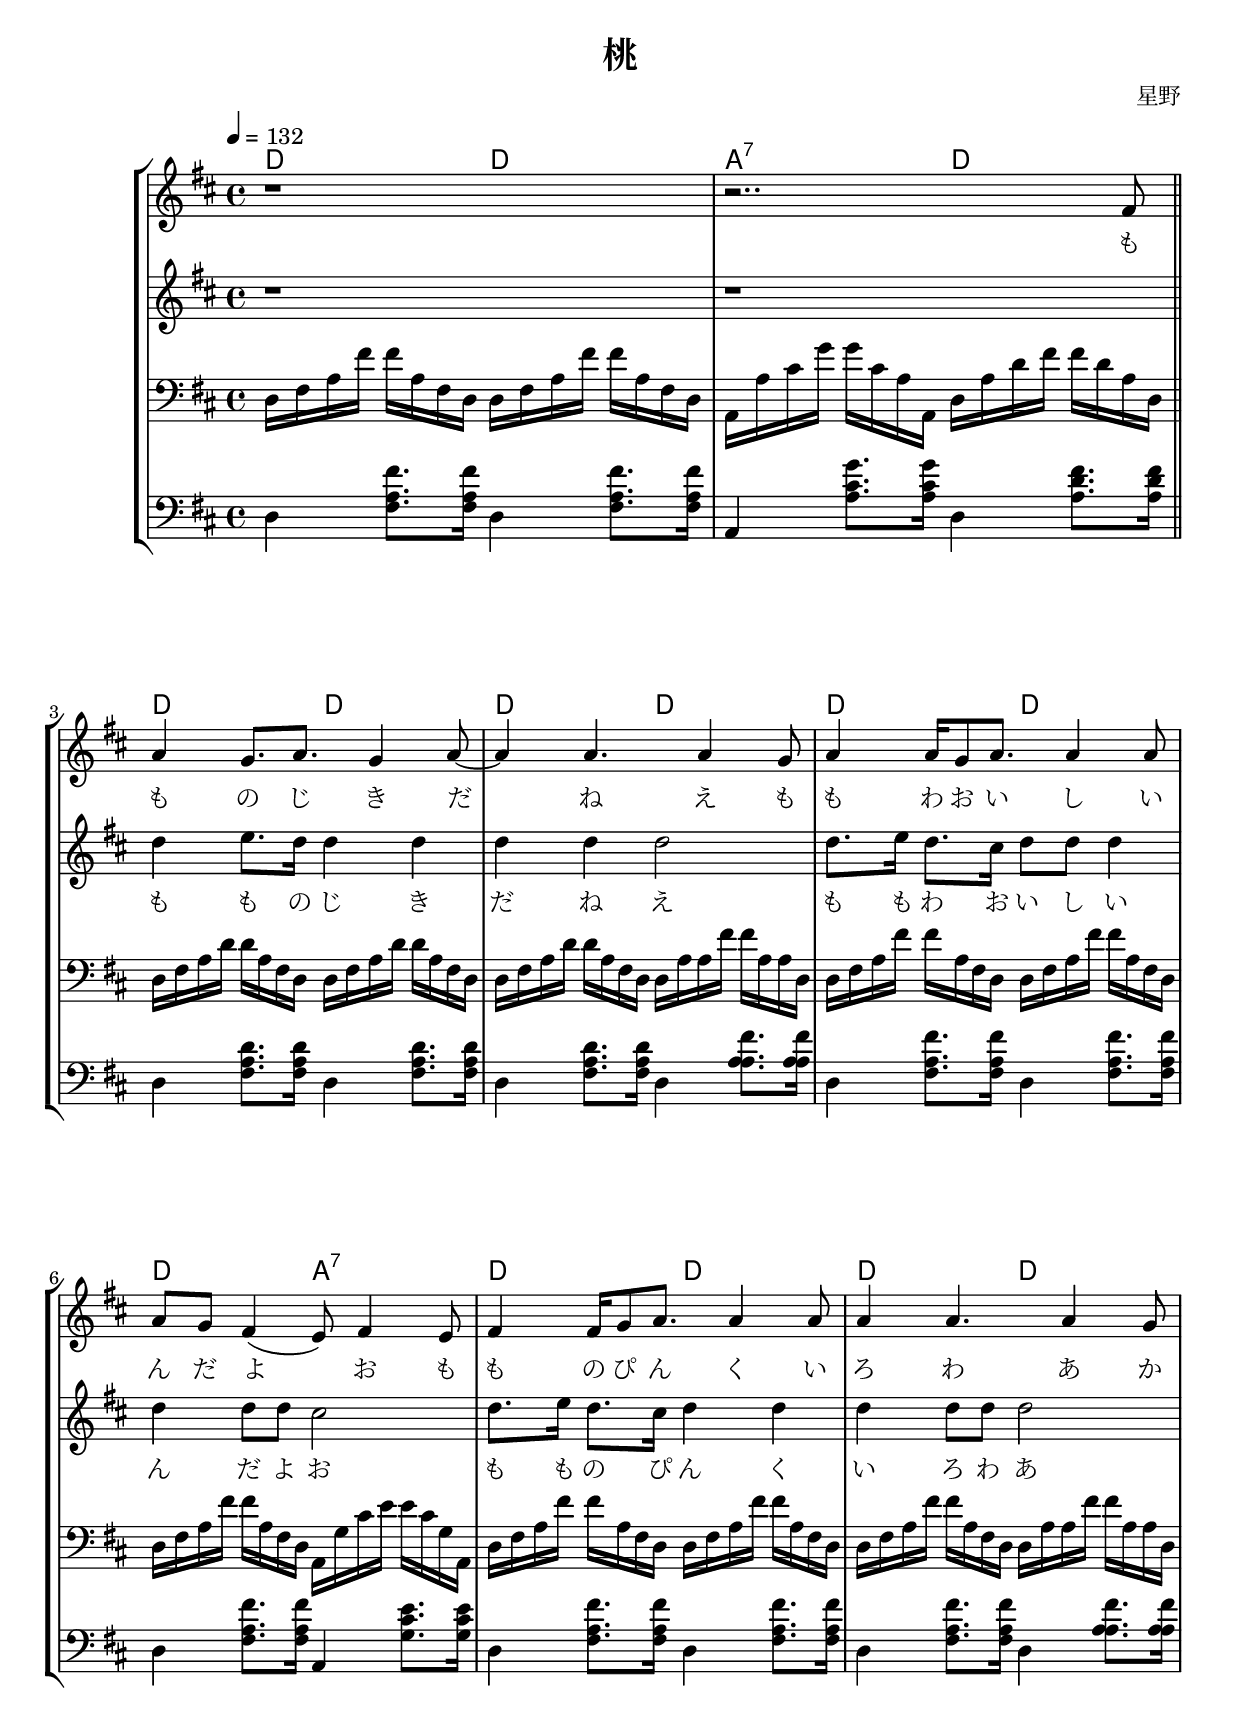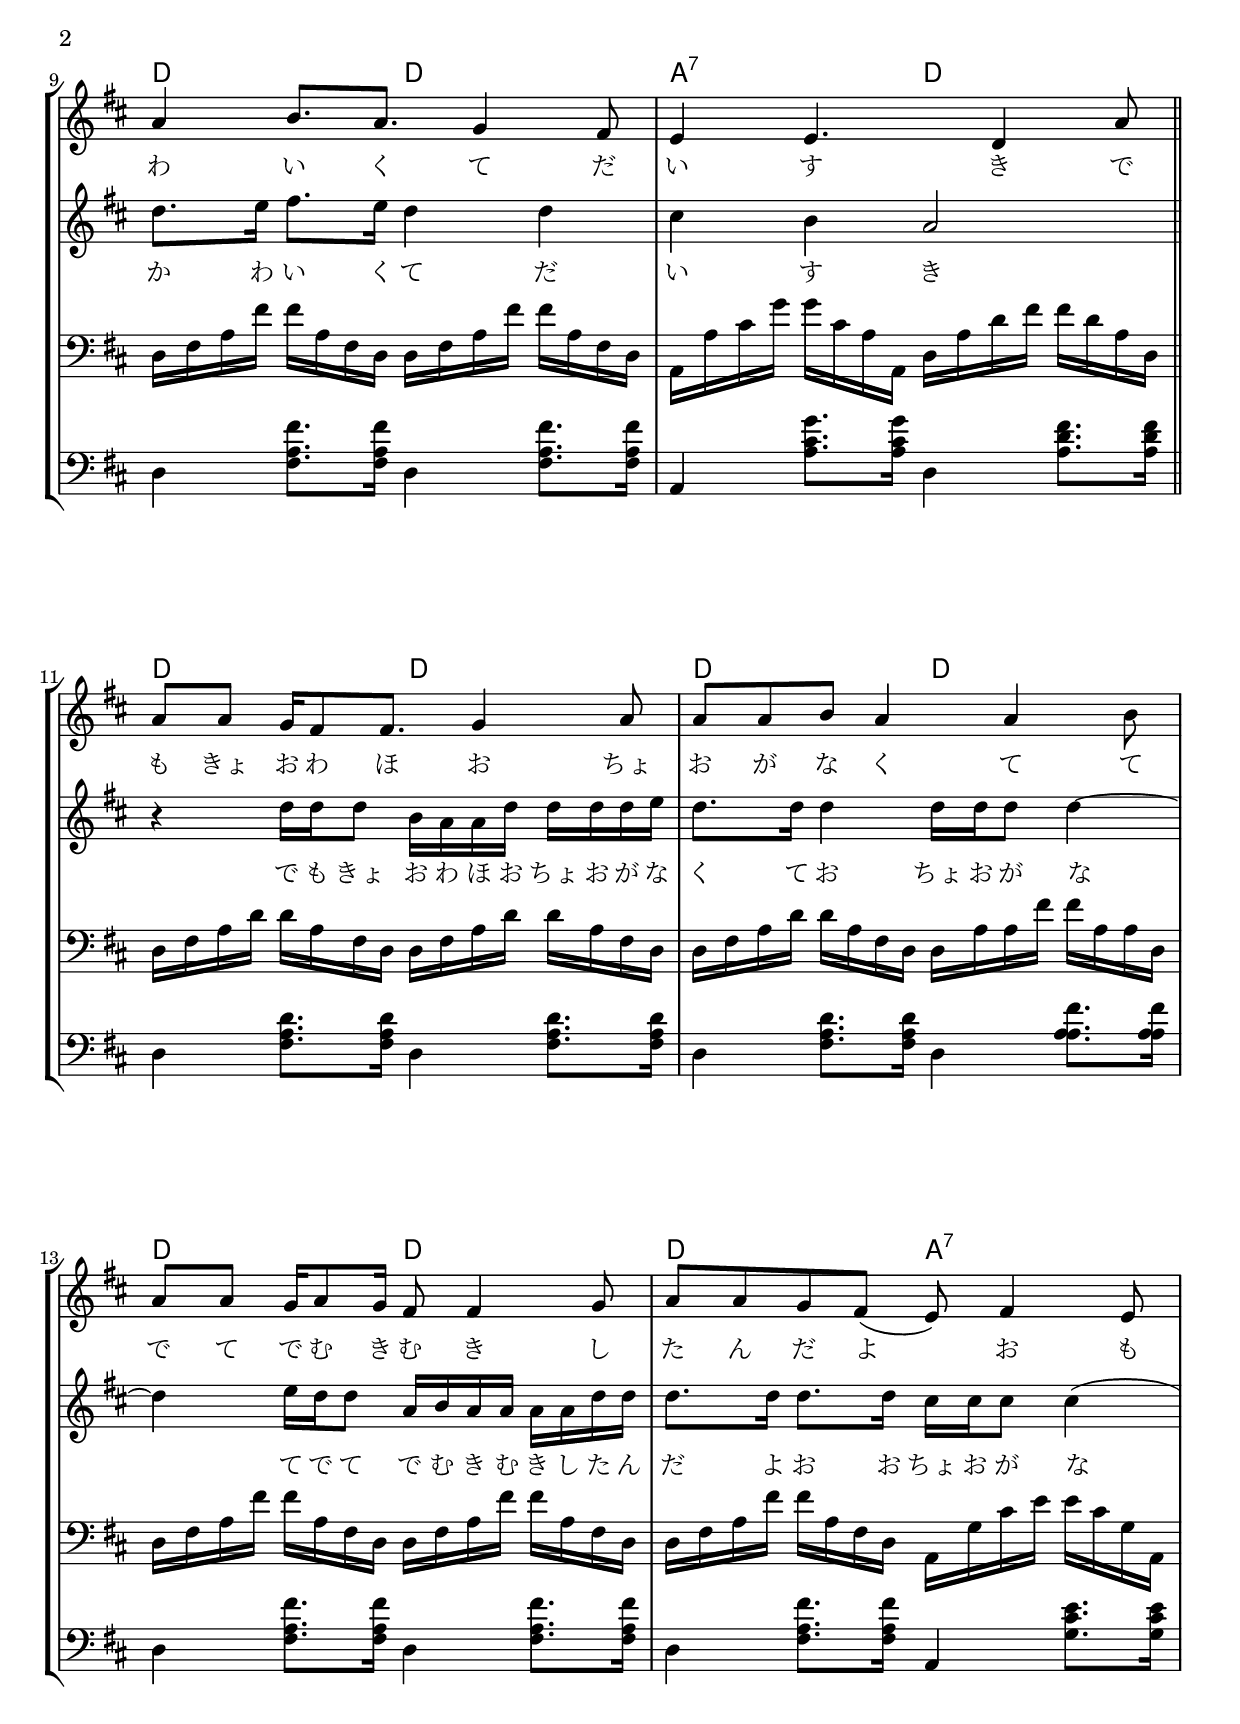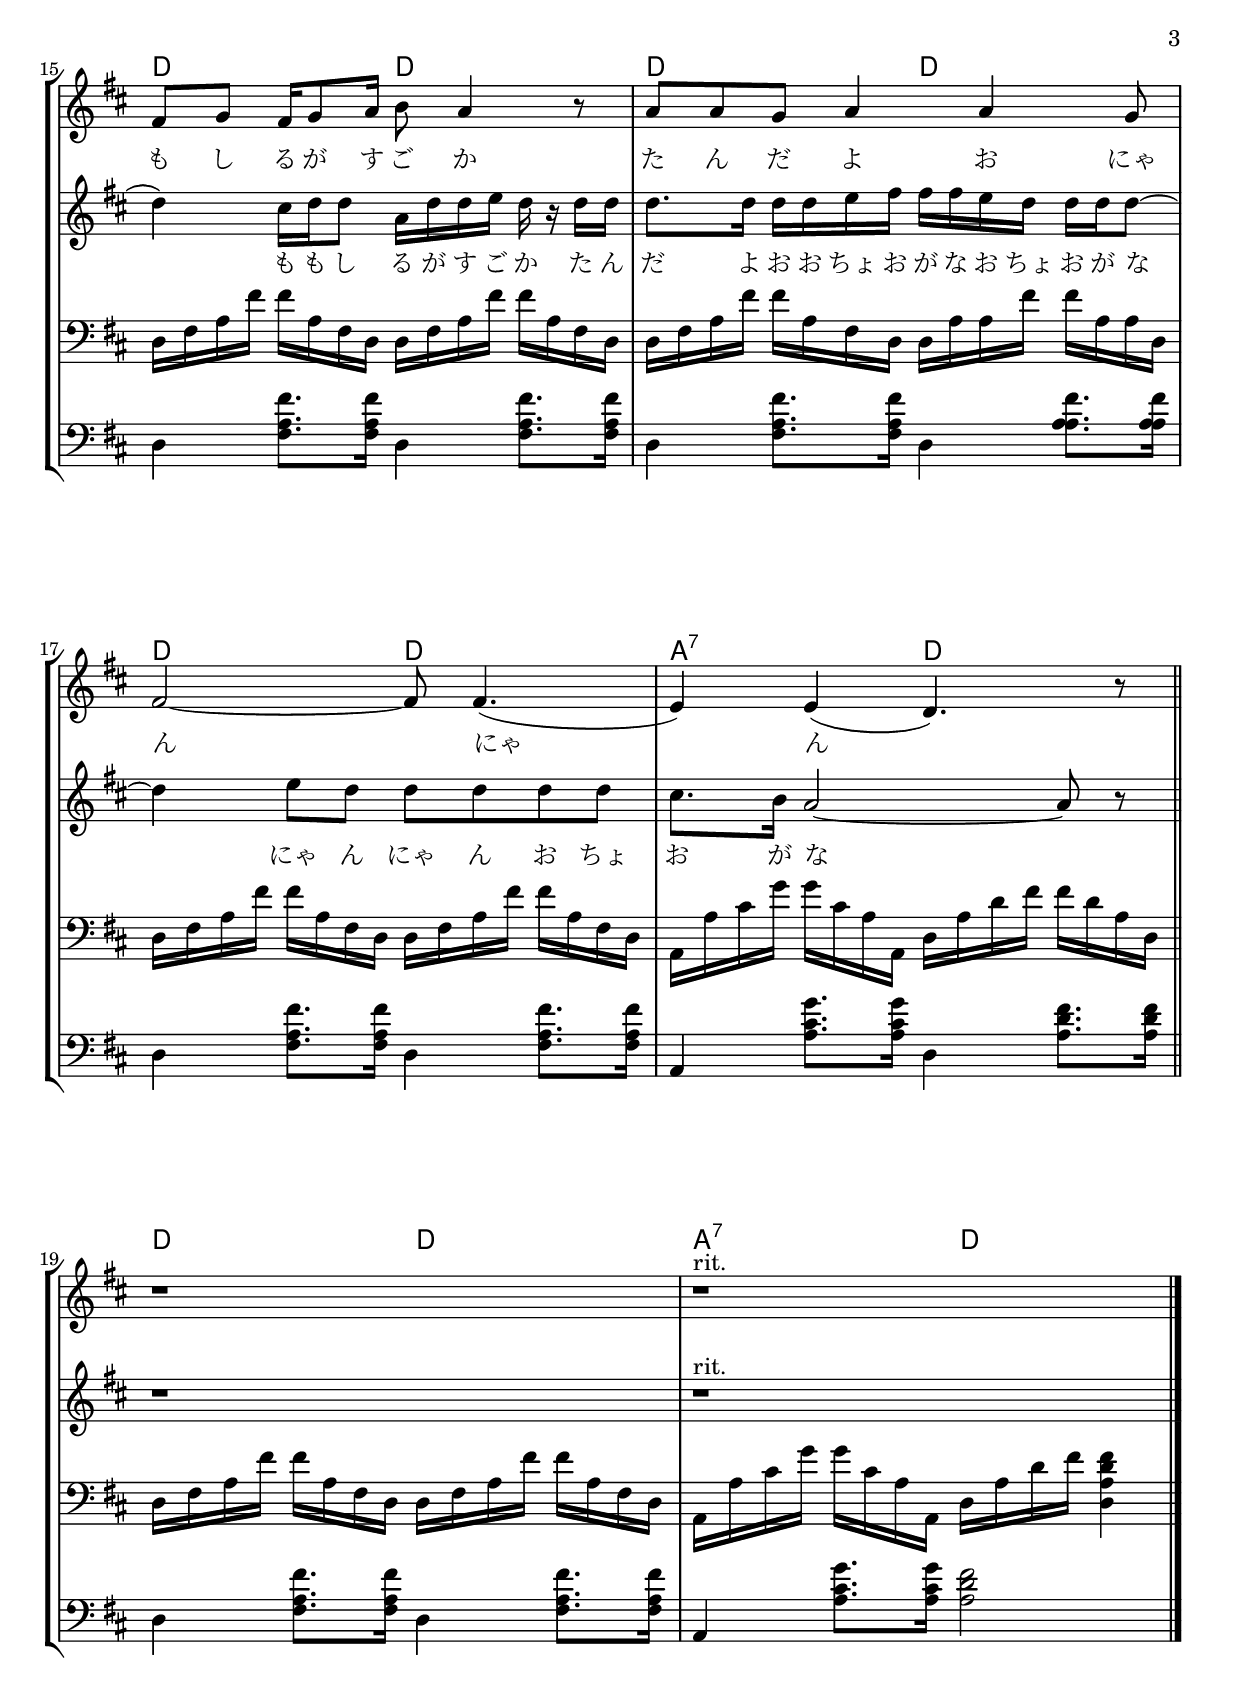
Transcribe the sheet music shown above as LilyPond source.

\version "2.12.1"

\header {
	title = \markup {桃}
	composer = \markup \center-column {星野}
}

harmony = \chordmode {
	d2 d a:7 d 

	d d d d d d d a:7 d d d d d d a:7 d 

	d d d d d d d a:7 d d d d d d a:7 d 

	d d a:7 d 
}

melody = {
	\key d \major
	\tempo 4 = 132
	r1 | r2.. 
	\set Staff.midiInstrument = #"fss0.29"
	fis'8 
	a'4  g'8.  a'8.  g'4  a'8~ 
	a'4  a'4.  a'4  g'8 
	a'4  a'16  g'8  a'8.  a'4  a'8 
	a'8  g'8  fis'4  (e'8)  fis'4  e'8 
	fis'4  fis'16  g'8  a'8.  a'4  a'8 
	a'4  a'4.  a'4  g'8 
	a'4  b'8.  a'8.  g'4  fis'8 
	e'4  e'4.  d'4  	\set Staff.midiInstrument = #"fss0.29"
	a'8 
	a'8  a'8  g'16  fis'8  fis'8.  g'4  a'8 
	a'8  a'8  b'8  a'4  a'4  b'8 
	a'8  a'8  g'16  a'8  g'16  fis'8  fis'4  g'8 
	a'8  a'8  g'8  fis'8  (e'8)  fis'4  e'8 
	fis'8  g'8  fis'16  g'8  a'16  b'8  a'4  r8 
	a'8  a'8  g'8  a'4  a'4  g'8 
	fis'2~fis'8  fis'4. 
	(e'4)  e'4  (d'4.)  	r8 	r1 | r1^"rit." \bar "|."
}

words = \lyricmode {
	
	も  も  の  じ  き  だ  ね  え  も  も  わ  お  い  し  い  ん  だ  よ  お  も  も  の  ぴ  ん  く  い  ろ  わ  あ  か  わ  い  く  て  だ  い  す  き  
	で  も  きょ  お  わ  ほ  お  ちょ  お  が  な  く  て  て  で  て  で  む  き  む  き  し  た  ん  だ  よ  お  も  も  し  る  が  す  ご  か  た  ん  だ  よ  お  にゃ  ん  にゃ  ん  
	
}

secondmelody = {
	\key d \major
	\tempo 4 = 132
	r1 | r1   
	\set Staff.midiInstrument = #"String Ensemble 1"
	 d''4  e''8.  d''16  d''4  d''4 
	d''4  d''4  d''2 
	d''8.  e''16  d''8.  cis''16  d''8  d''8  d''4 
	d''4  d''8  d''8  cis''2 
	d''8.  e''16  d''8.  cis''16  d''4  d''4 
	d''4  d''8  d''8  d''2 
	d''8.  e''16  fis''8.  e''16  d''4  d''4 
	cis''4  b'4  a'2
	\set Staff.midiInstrument = #"Brass Section"
	r4 d''16  d''16  d''8  b'16  a'16  a'16  d''16  d''16  d''16  d''16  e''16 
	d''8.  d''16  d''4  d''16  d''16  d''8  d''4~ 
	d''4  e''16  d''16  d''8  a'16  b'16  a'16  a'16  a'16  a'16  d''16  d''16 
	d''8.  d''16  d''8.  d''16  cis''16  cis''16  cis''8  cis''4 
	(d''4)  cis''16  d''16  d''8  a'16  d''16  d''16  e''16  d''16  r16  d''16  d''16 
	d''8.  d''16  d''16  d''16  e''16  fis''16  fis''16  fis''16  e''16  d''16  d''16  d''16  d''8~ 
	d''4  e''8  d''8  d''8  d''8  d''8  d''8 
	cis''8.  b'16  a'2~a'8  	r8 	r1 | r1^"rit." \bar "|."
}

secondwords = \lyricmode {
	
	も  も  の  じ  き  だ  ね  え  も  も  わ  お  い  し  い  ん  だ  よ  お  も  も  の  ぴ  ん  く  い  ろ  わ  あ  か  わ  い  く  て  だ  い  す  き  
	で  も  きょ  お  わ  ほ  お  ちょ  お  が  な  く  て  お  ちょ  お  が  な  て  で  て  で  む  き  む  き  し  た  ん  だ  よ  お  お  ちょ  お  が  な  も  も  し  る  が  す  ご  か  た  ん  だ  よ  お  お  ちょ  お  が  な  お  ちょ  お  が  な  にゃ  ん  にゃ  ん  お  ちょ  お  が  な  
	
}

tempochange = {
	\tempo 4 = 132
	r1 | r1 \bar "||"
	\tempo 4 = 132
	r1 | r1 | r1 | r1 | r1 | r1 | r1 | r1 \bar "||"
	\tempo 4 = 132
	r1 | r1 | r1 | r1 | r1 | r1 | r1 | r1 \bar "||"
	\tempo 4 = 132
	r1 | \tempo 4 = 99 r2 \tempo 4 = 88 r2 \bar "|."
}

mainacc = {
	\clef bass
	\set Staff.midiInstrument = #"Koto"
	\key d \major
	\tempo 4 = 132
	d16 fis a fis' fis' a fis d
	d16 fis a fis' fis' a fis d
	a,16 a cis' g' g' cis' a a,
	d16 a d' fis' fis' d' a d
	\bar "||"

	\set Staff.midiInstrument = #"Koto"
	d16 fis a d' d' a fis d
	d16 fis a d' d' a fis d
	d16 fis a d' d' a fis d
	d16 a a fis' fis' a a d
	d16 fis a fis' fis' a fis d
	d16 fis a fis' fis' a fis d
	d16 fis a fis' fis' a fis d
	a,16 g cis' e' e' cis' g a,
	d16 fis a fis' fis' a fis d
	d16 fis a fis' fis' a fis d
	d16 fis a fis' fis' a fis d
	d16 a a fis' fis' a a d
	d16 fis a fis' fis' a fis d
	d16 fis a fis' fis' a fis d
	a,16 a cis' g' g' cis' a a,
	d16 a d' fis' fis' d' a d
	\bar "||"

	\set Staff.midiInstrument = #"Koto"
	d16 fis a d' d' a fis d
	d16 fis a d' d' a fis d
	d16 fis a d' d' a fis d
	d16 a a fis' fis' a a d
	d16 fis a fis' fis' a fis d
	d16 fis a fis' fis' a fis d
	d16 fis a fis' fis' a fis d
	a,16 g cis' e' e' cis' g a,
	d16 fis a fis' fis' a fis d
	d16 fis a fis' fis' a fis d
	d16 fis a fis' fis' a fis d
	d16 a a fis' fis' a a d
	d16 fis a fis' fis' a fis d
	d16 fis a fis' fis' a fis d
	a,16 a cis' g' g' cis' a a,
	d16 a d' fis' fis' d' a d
	\bar "||"

	\set Staff.midiInstrument = #"Koto"
	d16 fis a fis' fis' a fis d
	d16 fis a fis' fis' a fis d
	a,16 a cis' g' g' cis' a a,
	d16 a d' fis' <d a d' fis'>4
	\bar "|."
}

subacc = {
	\clef bass
	\set Staff.midiInstrument = #"Lead 1 (square)"
	\key d \major
	\tempo 4 = 132
	d4 <fis a fis'>8. <fis a fis'>16
	d4 <fis a fis'>8. <fis a fis'>16
	a,4 <a cis' g'>8. <a cis' g'>16
	d4 <a d' fis'>8. <a d' fis'>16
	\bar "||"

	\set Staff.midiInstrument = #"Lead 1 (square)"
	d4 <fis a d'>8. <fis a d'>16
	d4 <fis a d'>8. <fis a d'>16
	d4 <fis a d'>8. <fis a d'>16
	d4 <a a fis'>8. <a a fis'>16
	d4 <fis a fis'>8. <fis a fis'>16
	d4 <fis a fis'>8. <fis a fis'>16
	d4 <fis a fis'>8. <fis a fis'>16
	a,4 <g cis' e'>8. <g cis' e'>16
	d4 <fis a fis'>8. <fis a fis'>16
	d4 <fis a fis'>8. <fis a fis'>16
	d4 <fis a fis'>8. <fis a fis'>16
	d4 <a a fis'>8. <a a fis'>16
	d4 <fis a fis'>8. <fis a fis'>16
	d4 <fis a fis'>8. <fis a fis'>16
	a,4 <a cis' g'>8. <a cis' g'>16
	d4 <a d' fis'>8. <a d' fis'>16
	\bar "||"

	\set Staff.midiInstrument = #"Lead 1 (square)"
	d4 <fis a d'>8. <fis a d'>16
	d4 <fis a d'>8. <fis a d'>16
	d4 <fis a d'>8. <fis a d'>16
	d4 <a a fis'>8. <a a fis'>16
	d4 <fis a fis'>8. <fis a fis'>16
	d4 <fis a fis'>8. <fis a fis'>16
	d4 <fis a fis'>8. <fis a fis'>16
	a,4 <g cis' e'>8. <g cis' e'>16
	d4 <fis a fis'>8. <fis a fis'>16
	d4 <fis a fis'>8. <fis a fis'>16
	d4 <fis a fis'>8. <fis a fis'>16
	d4 <a a fis'>8. <a a fis'>16
	d4 <fis a fis'>8. <fis a fis'>16
	d4 <fis a fis'>8. <fis a fis'>16
	a,4 <a cis' g'>8. <a cis' g'>16
	d4 <a d' fis'>8. <a d' fis'>16
	\bar "||"

	\set Staff.midiInstrument = #"Lead 1 (square)"
	d4 <fis a fis'>8. <fis a fis'>16
	d4 <fis a fis'>8. <fis a fis'>16
	a,4 <a cis' g'>8. <a cis' g'>16
	<a d' fis'>2
	\bar "|."
}

percA = {
	\drummode {
	\times 16/12{ r8 hh8. hh8. hh8. hh16 } |\times 16/24{ hh4. hh1 r8 } \bar "||"
	\times 16/12{ r8 hh8. hh8. hh8. hh16 } |\times 16/12{ r8 hh8. hh16 hh4 r16 hh16 } |\times 16/12{ r8 hh8. hh8. hh8. hh16 } |\times 16/12{ hh4. hh8 hh8 hh8 } |\times 16/12{ r8 hh8. hh8. hh8. hh16 } |\times 16/12{ r8 hh8. hh16 hh4 r16 hh16 } |\times 16/12{ r8 hh8. hh8. hh8. hh16 } |\times 16/24{ hh4. hh1 r8 } \bar "||"
	\times 16/12{ r8 hh8. hh8. hh8. hh16 } |\times 16/12{ r8 hh8. hh16 hh4 r16 hh16 } |\times 16/12{ r8 hh8. hh8. hh8. hh16 } |\times 16/12{ hh4. hh8 hh8 hh8 } |\times 16/12{ r8 hh8. hh8. hh8. hh16 } |\times 16/12{ r8 hh8. hh16 hh4 r16 hh16 } |\times 16/12{ r8 hh8. hh8. hh8. hh16 } |\times 16/24{ hh4. hh1 r8 } \bar "||"
	\times 16/12{ r8 hh8. hh8. hh8. hh16 } |\times 16/24{ hh4. hh1 r8 } \bar "|."
	}
}

percB = {
	\drummode {
	\times 16/12{ r2. } |\times 16/24{ r8 sn8 sn4 sn16 sn16 sn4 sn2 r8 } \bar "||"
	\times 16/12{ r2. } |\times 16/12{ r4. sn8. sn16 sn8 } |\times 16/12{ r2. } |\times 16/12{ r4 r16 sn16 sn8 sn8 sn8 } |\times 16/12{ r2. } |\times 16/12{ r4. sn8. sn16 sn8 } |\times 16/12{ r2. } |\times 16/24{ r8 sn8 sn4 sn16 sn16 sn4 sn2 r8 } \bar "||"
	\times 16/12{ r2. } |\times 16/12{ r4. sn8. sn16 sn8 } |\times 16/12{ r2. } |\times 16/12{ r4 r16 sn16 sn8 sn8 sn8 } |\times 16/12{ r2. } |\times 16/12{ r4. sn8. sn16 sn8 } |\times 16/12{ r2. } |\times 16/24{ r8 sn8 sn4 sn16 sn16 sn4 sn2 r8 } \bar "||"
	\times 16/12{ r2. } |\times 16/24{ r8 sn8 sn4 sn16 sn16 sn4 sn2 r8 } \bar "|."
	}
}

percC = {
	\drummode {
	\times 16/12{ bd4. bd4. } |\times 16/24{ bd4. bd4. bd4 bd4. bd8 } \bar "||"
	\times 16/12{ bd4. bd4. } |\times 16/12{ bd4 r16 bd8. bd4 } |\times 16/12{ bd4. bd4. } |\times 16/12{ bd8 bd16 bd4 bd8 bd8. } |\times 16/12{ bd4. bd4. } |\times 16/12{ bd4 r16 bd8. bd4 } |\times 16/12{ bd4. bd4. } |\times 16/24{ bd4. bd4. bd4 bd4. bd8 } \bar "||"
	\times 16/12{ bd4. bd4. } |\times 16/12{ bd4 r16 bd8. bd4 } |\times 16/12{ bd4. bd4. } |\times 16/12{ bd8 bd16 bd4 bd8 bd8. } |\times 16/12{ bd4. bd4. } |\times 16/12{ bd4 r16 bd8. bd4 } |\times 16/12{ bd4. bd4. } |\times 16/24{ bd4. bd4. bd4 bd4. bd8 } \bar "||"
	\times 16/12{ bd4. bd4. } |\times 16/24{ bd4. bd4. bd4 bd4. bd8 } \bar "|."
	}
}

percD = {
	\drummode {
	\times 16/12{ r8. hho4. hho8. } |\times 16/24{ r1 r2 } \bar "||"
	\times 16/12{ r8. hho4. hho8. } |\times 16/12{ r8. hho2 r16 } |\times 16/12{ r8. hho4. hho8. } |\times 16/12{ r8. hho2 r16 } |\times 16/12{ r8. hho4. hho8. } |\times 16/12{ r8. hho2 r16 } |\times 16/12{ r8. hho4. hho8. } |\times 16/24{ r1 r2 } \bar "||"
	\times 16/12{ r8. hho4. hho8. } |\times 16/12{ r8. hho2 r16 } |\times 16/12{ r8. hho4. hho8. } |\times 16/12{ r8. hho2 r16 } |\times 16/12{ r8. hho4. hho8. } |\times 16/12{ r8. hho2 r16 } |\times 16/12{ r8. hho4. hho8. } |\times 16/24{ r1 r2 } \bar "||"
	\times 16/12{ r8. hho4. hho8. } |\times 16/24{ r1 r2 } \bar "|."
	}
}

percE = {
	\drummode {
	\times 16/12{ hhp4. hhp4. } |\times 16/24{ r4 hhp2 hhp2. } \bar "||"
	\times 16/12{ hhp4. hhp4. } |\times 16/12{ hhp2 hhp4 } |\times 16/12{ hhp4. hhp4. } |\times 16/12{ r8 hhp4 r16 hhp8 hhp8 hhp16 } |\times 16/12{ hhp4. hhp4. } |\times 16/12{ hhp2 hhp4 } |\times 16/12{ hhp4. hhp4. } |\times 16/24{ r4 hhp2 hhp2. } \bar "||"
	\times 16/12{ hhp4. hhp4. } |\times 16/12{ hhp2 hhp4 } |\times 16/12{ hhp4. hhp4. } |\times 16/12{ r8 hhp4 r16 hhp8 hhp8 hhp16 } |\times 16/12{ hhp4. hhp4. } |\times 16/12{ hhp2 hhp4 } |\times 16/12{ hhp4. hhp4. } |\times 16/24{ r4 hhp2 hhp2. } \bar "||"
	\times 16/12{ hhp4. hhp4. } |\times 16/24{ r4 hhp2 hhp2. } \bar "|."
	}
}

percF = {
	\drummode {
	\times 16/12{ r2. } |\times 16/24{ r1 r8 tomml8 tomml4 } \bar "||"
	\times 16/12{ r2. } |\times 16/12{ r2 r8. tomml16 } |\times 16/12{ r2. } |\times 16/12{ r2 r8. tomml16 } |\times 16/12{ r2. } |\times 16/12{ r2 r8. tomml16 } |\times 16/12{ r2. } |\times 16/24{ r1 r8 tomml8 tomml4 } \bar "||"
	\times 16/12{ r2. } |\times 16/12{ r2 r8. tomml16 } |\times 16/12{ r2. } |\times 16/12{ r2 r8. tomml16 } |\times 16/12{ r2. } |\times 16/12{ r2 r8. tomml16 } |\times 16/12{ r2. } |\times 16/24{ r1 r8 tomml8 tomml4 } \bar "||"
	\times 16/12{ r2. } |\times 16/24{ r1 r8 tomml8 tomml4 } \bar "|."
	}
}

percG = {
	\drummode {
	r1 |\times 16/24{ r1 r4. tomfh8 } \bar "||"
	r1 |r1 |r1 |r1 |r1 |r1 |r1 |\times 16/24{ r1 r4. tomfh8 } \bar "||"
	r1 |r1 |r1 |r1 |r1 |r1 |r1 |\times 16/24{ r1 r4. tomfh8 } \bar "||"
	r1 |\times 16/24{ r1 r4. tomfh8 } \bar "|."
	}
}

\score {
	<<
		\new StaffGroup <<
			\new ChordNames {\harmony}
			\new Voice = "melody" {\melody}
			\new Lyrics \lyricsto "melody" \words
			\new Voice = "secondmelody" {\secondmelody}
			\new Lyrics \lyricsto "secondmelody" \secondwords
			\new Staff = "mainacc" {\mainacc}
			\new Staff = "subacc" {\subacc}
		>>
	>>
	\layout { }
}
